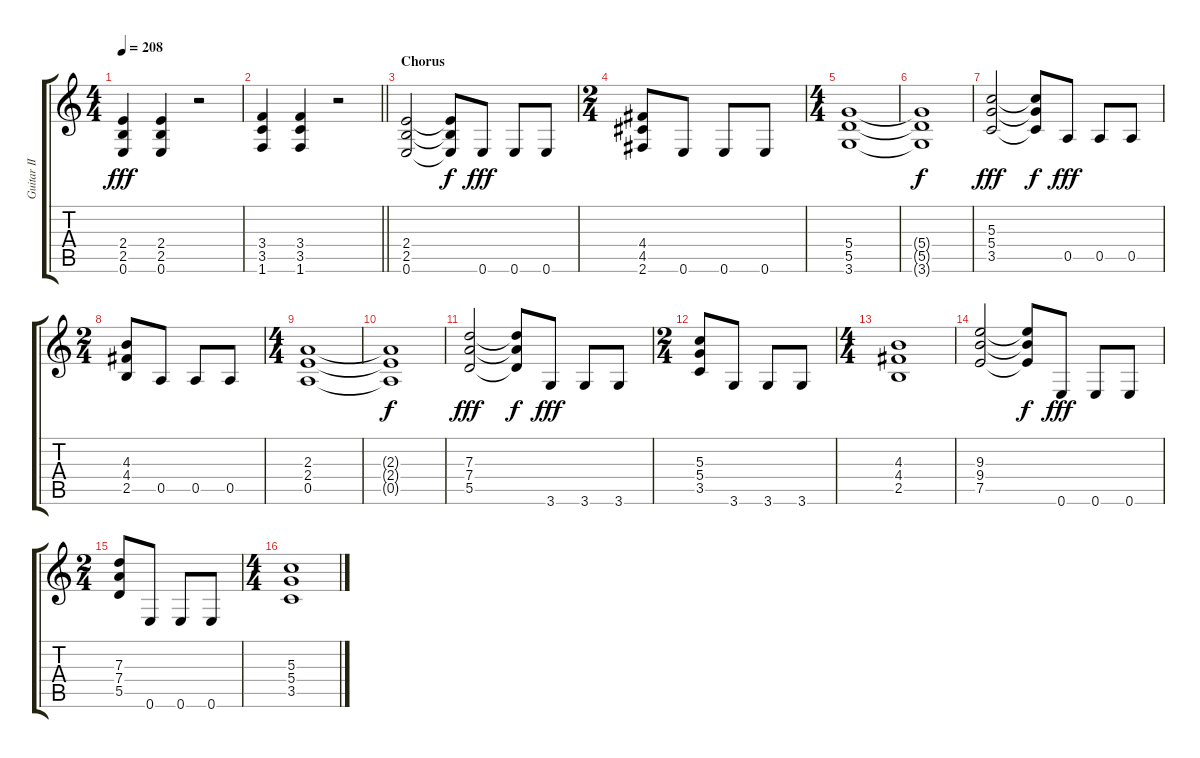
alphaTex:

\track ("Guitar II" "Guitar II") {instrument distortionguitar}
\staff {score tabs}
\tuning (E4 B3 G3 D3 A2 E2) {hide}
\ts (4 4)
\tempo 208
\clef g2
\ks c
(2.4 2.5 0.6).4{dy fff} (2.4 2.5 0.6).4 r.2 |
\barLineRight lightlight
(3.4 3.5 1.6).4 (3.4 3.5 1.6).4 r.2 |
\section ("" "Chorus")
(2.4 2.5 0.6).2 (2.4{t} 2.5{t} 0.6{t}).8{dy f} 0.6.8{dy fff} 0.6.8 0.6.8 |
\ts (2 4)
(4.4 4.5 2.6).8 0.6.8 0.6.8 0.6.8 |
\ts (4 4)
(5.4 5.5 3.6).1 |
(5.4{t} 5.5{t} 3.6{t}).1{dy f} |
(5.3 5.4 3.5).2{dy fff} (5.3{t} 5.4{t} 3.5{t}).8{dy f} 0.5.8{dy fff} 0.5.8 0.5.8 |
\ts (2 4)
(4.3 4.4 2.5).8 0.5.8 0.5.8 0.5.8 |
\ts (4 4)
(2.3 2.4 0.5).1 |
(2.3{t} 2.4{t} 0.5{t}).1{dy f} |
(7.3 7.4 5.5).2{dy fff} (7.3{t} 7.4{t} 5.5{t}).8{dy f} 3.6.8{dy fff} 3.6.8 3.6.8 |
\ts (2 4)
(5.3 5.4 3.5).8 3.6.8 3.6.8 3.6.8 |
\ts (4 4)
(4.3 4.4 2.5).1 |
(9.3 9.4 7.5).2 (9.3{t} 9.4{t} 7.5{t}).8{dy f} 0.6.8{dy fff} 0.6.8 0.6.8 |
\ts (2 4)
(7.3 7.4 5.5).8 0.6.8 0.6.8 0.6.8 |
\ts (4 4)
(5.3 5.4 3.5).1
